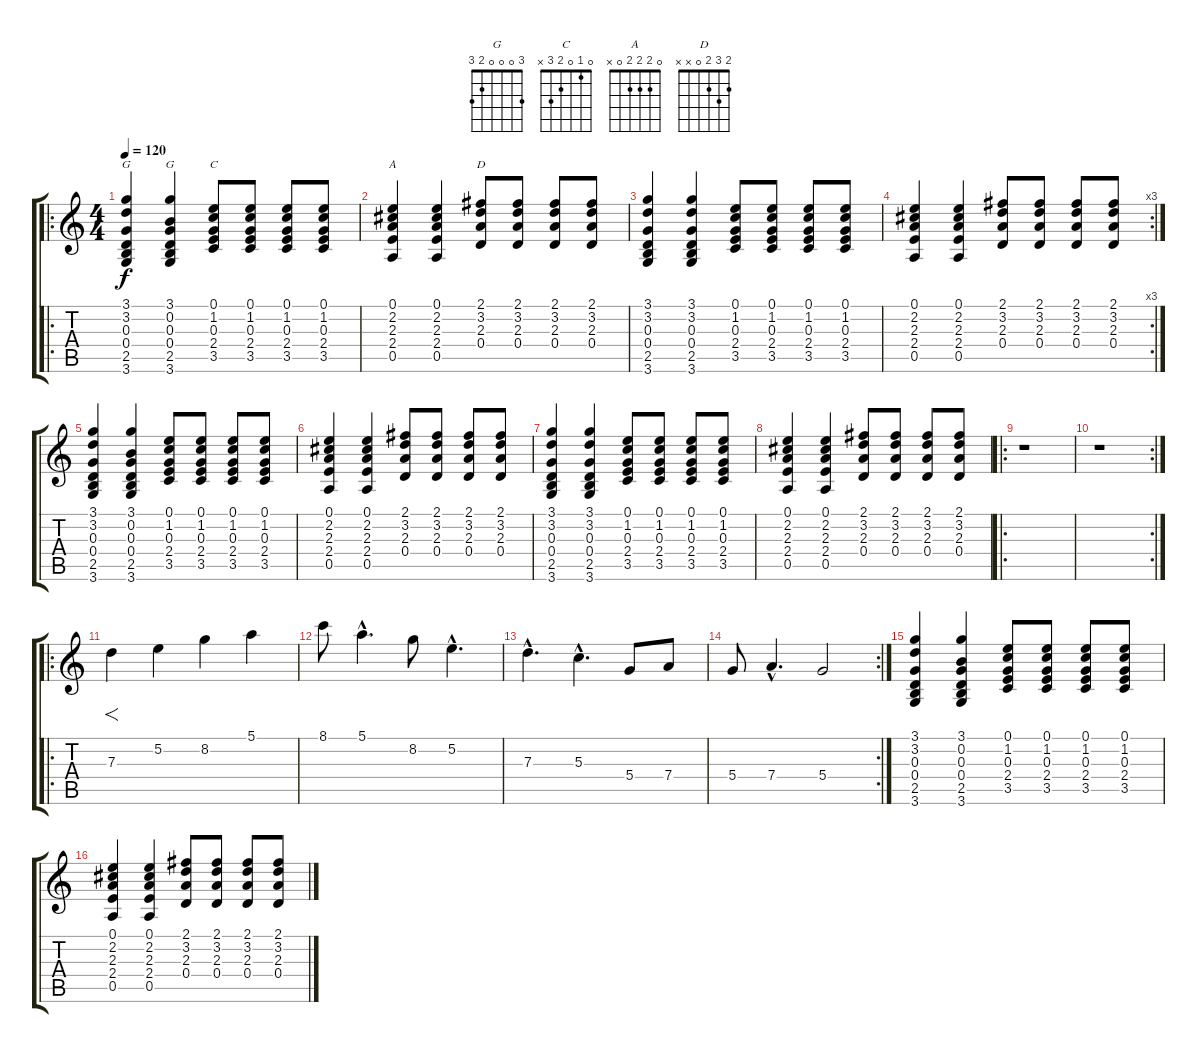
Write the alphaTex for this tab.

\track "" {instrument acousticguitarnylon}
\staff {score tabs}
\tuning (E4 B3 G3 D3 A2 E2) {hide}
\chord ("G" 3 3 0 0 2 3)
\chord ("G" 3 0 0 0 2 3)
\chord ("C" 0 1 0 2 3 x)
\chord ("A" 0 2 2 2 0 x)
\chord ("D" 2 3 2 0 x x)
\ro
\ts (4 4)
\tempo 120
\clef g2
\ks c
(3.1 3.2 0.3 0.4 2.5 3.6).4{ch "G" dy f instrument acousticguitarnylon} (3.1 0.2 0.3 0.4 2.5 3.6).4{ch "G"} (0.1 1.2 0.3 2.4 3.5).8{ch "C"} (0.1 1.2 0.3 2.4 3.5).8 (0.1 1.2 0.3 2.4 3.5).8 (0.1 1.2 0.3 2.4 3.5).8 |
(0.1 2.2 2.3 2.4 0.5).4{ch "A"} (0.1 2.2 2.3 2.4 0.5).4 (2.1 3.2 2.3 0.4).8{ch "D"} (2.1 3.2 2.3 0.4).8 (2.1 3.2 2.3 0.4).8 (2.1 3.2 2.3 0.4).8 |
(3.1 3.2 0.3 0.4 2.5 3.6).4 (3.1 3.2 0.3 0.4 2.5 3.6).4 (0.1 1.2 0.3 2.4 3.5).8 (0.1 1.2 0.3 2.4 3.5).8 (0.1 1.2 0.3 2.4 3.5).8 (0.1 1.2 0.3 2.4 3.5).8 |
\rc 3
(0.1 2.2 2.3 2.4 0.5).4 (0.1 2.2 2.3 2.4 0.5).4 (2.1 3.2 2.3 0.4).8 (2.1 3.2 2.3 0.4).8 (2.1 3.2 2.3 0.4).8 (2.1 3.2 2.3 0.4).8 |
(3.1 3.2 0.3 0.4 2.5 3.6).4 (3.1 0.2 0.3 0.4 2.5 3.6).4 (0.1 1.2 0.3 2.4 3.5).8 (0.1 1.2 0.3 2.4 3.5).8 (0.1 1.2 0.3 2.4 3.5).8 (0.1 1.2 0.3 2.4 3.5).8 |
(0.1 2.2 2.3 2.4 0.5).4 (0.1 2.2 2.3 2.4 0.5).4 (2.1 3.2 2.3 0.4).8 (2.1 3.2 2.3 0.4).8 (2.1 3.2 2.3 0.4).8 (2.1 3.2 2.3 0.4).8 |
(3.1 3.2 0.3 0.4 2.5 3.6).4 (3.1 3.2 0.3 0.4 2.5 3.6).4 (0.1 1.2 0.3 2.4 3.5).8 (0.1 1.2 0.3 2.4 3.5).8 (0.1 1.2 0.3 2.4 3.5).8 (0.1 1.2 0.3 2.4 3.5).8 |
(0.1 2.2 2.3 2.4 0.5).4 (0.1 2.2 2.3 2.4 0.5).4 (2.1 3.2 2.3 0.4).8 (2.1 3.2 2.3 0.4).8 (2.1 3.2 2.3 0.4).8 (2.1 3.2 2.3 0.4).8 |
\ro
r.1 |
\rc 2
r.1 |
\ro
7.3.4{f} 5.2.4 8.2.4 5.1.4 |
8.1.8 5.1{hac}.4{d} 8.2.8 5.2{hac}.4{d} |
7.3{hac}.4{d} 5.3{hac}.4{d} 5.4.8 7.4.8 |
\rc 2
5.4.8 7.4{hac}.4{d} 5.4.2 |
(3.1 3.2 0.3 0.4 2.5 3.6).4 (3.1 0.2 0.3 0.4 2.5 3.6).4 (0.1 1.2 0.3 2.4 3.5).8 (0.1 1.2 0.3 2.4 3.5).8 (0.1 1.2 0.3 2.4 3.5).8 (0.1 1.2 0.3 2.4 3.5).8 |
(0.1 2.2 2.3 2.4 0.5).4 (0.1 2.2 2.3 2.4 0.5).4 (2.1 3.2 2.3 0.4).8 (2.1 3.2 2.3 0.4).8 (2.1 3.2 2.3 0.4).8 (2.1 3.2 2.3 0.4).8
